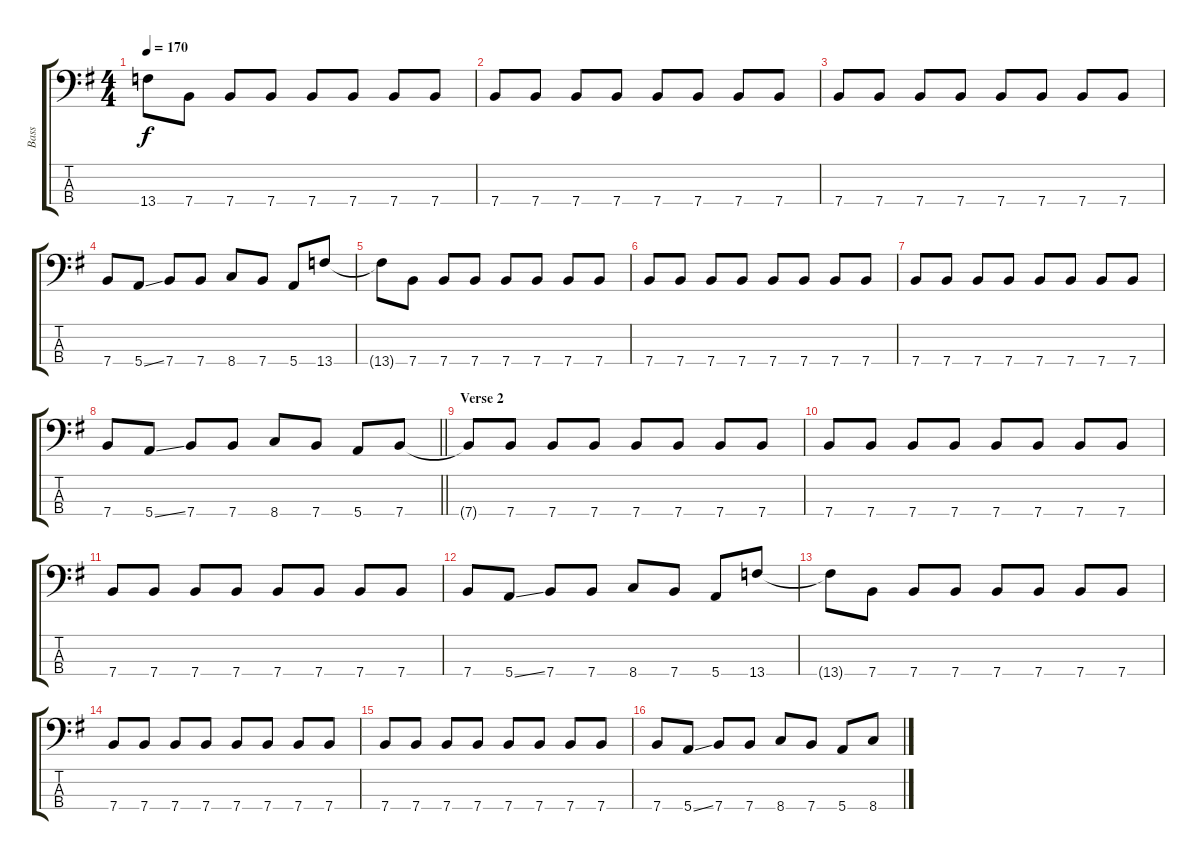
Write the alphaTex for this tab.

\track ("Bass" "Bass") {instrument electricbassfinger}
\staff {score tabs}
\tuning (G2 D2 A1 E1) {hide}
\ts (4 4)
\tempo 170
\clef f4
\ks g
13.4{t}.8{dy f} 7.4.8 7.4.8 7.4.8 7.4.8 7.4.8 7.4.8 7.4.8 |
7.4.8 7.4.8 7.4.8 7.4.8 7.4.8 7.4.8 7.4.8 7.4.8 |
7.4.8 7.4.8 7.4.8 7.4.8 7.4.8 7.4.8 7.4.8 7.4.8 |
7.4.8 5.4{ss}.8 7.4.8 7.4.8 8.4.8 7.4.8 5.4.8 13.4.8 |
13.4{t}.8 7.4.8 7.4.8 7.4.8 7.4.8 7.4.8 7.4.8 7.4.8 |
7.4.8 7.4.8 7.4.8 7.4.8 7.4.8 7.4.8 7.4.8 7.4.8 |
7.4.8 7.4.8 7.4.8 7.4.8 7.4.8 7.4.8 7.4.8 7.4.8 |
\barLineRight lightlight
7.4.8 5.4{ss}.8 7.4.8 7.4.8 8.4.8 7.4.8 5.4.8 7.4.8 |
\section ("" "Verse 2")
7.4{t}.8 7.4.8 7.4.8 7.4.8 7.4.8 7.4.8 7.4.8 7.4.8 |
7.4.8 7.4.8 7.4.8 7.4.8 7.4.8 7.4.8 7.4.8 7.4.8 |
7.4.8 7.4.8 7.4.8 7.4.8 7.4.8 7.4.8 7.4.8 7.4.8 |
7.4.8 5.4{ss}.8 7.4.8 7.4.8 8.4.8 7.4.8 5.4.8 13.4.8 |
13.4{t}.8 7.4.8 7.4.8 7.4.8 7.4.8 7.4.8 7.4.8 7.4.8 |
7.4.8 7.4.8 7.4.8 7.4.8 7.4.8 7.4.8 7.4.8 7.4.8 |
7.4.8 7.4.8 7.4.8 7.4.8 7.4.8 7.4.8 7.4.8 7.4.8 |
7.4.8 5.4{ss}.8 7.4.8 7.4.8 8.4.8 7.4.8 5.4.8 8.4.8
